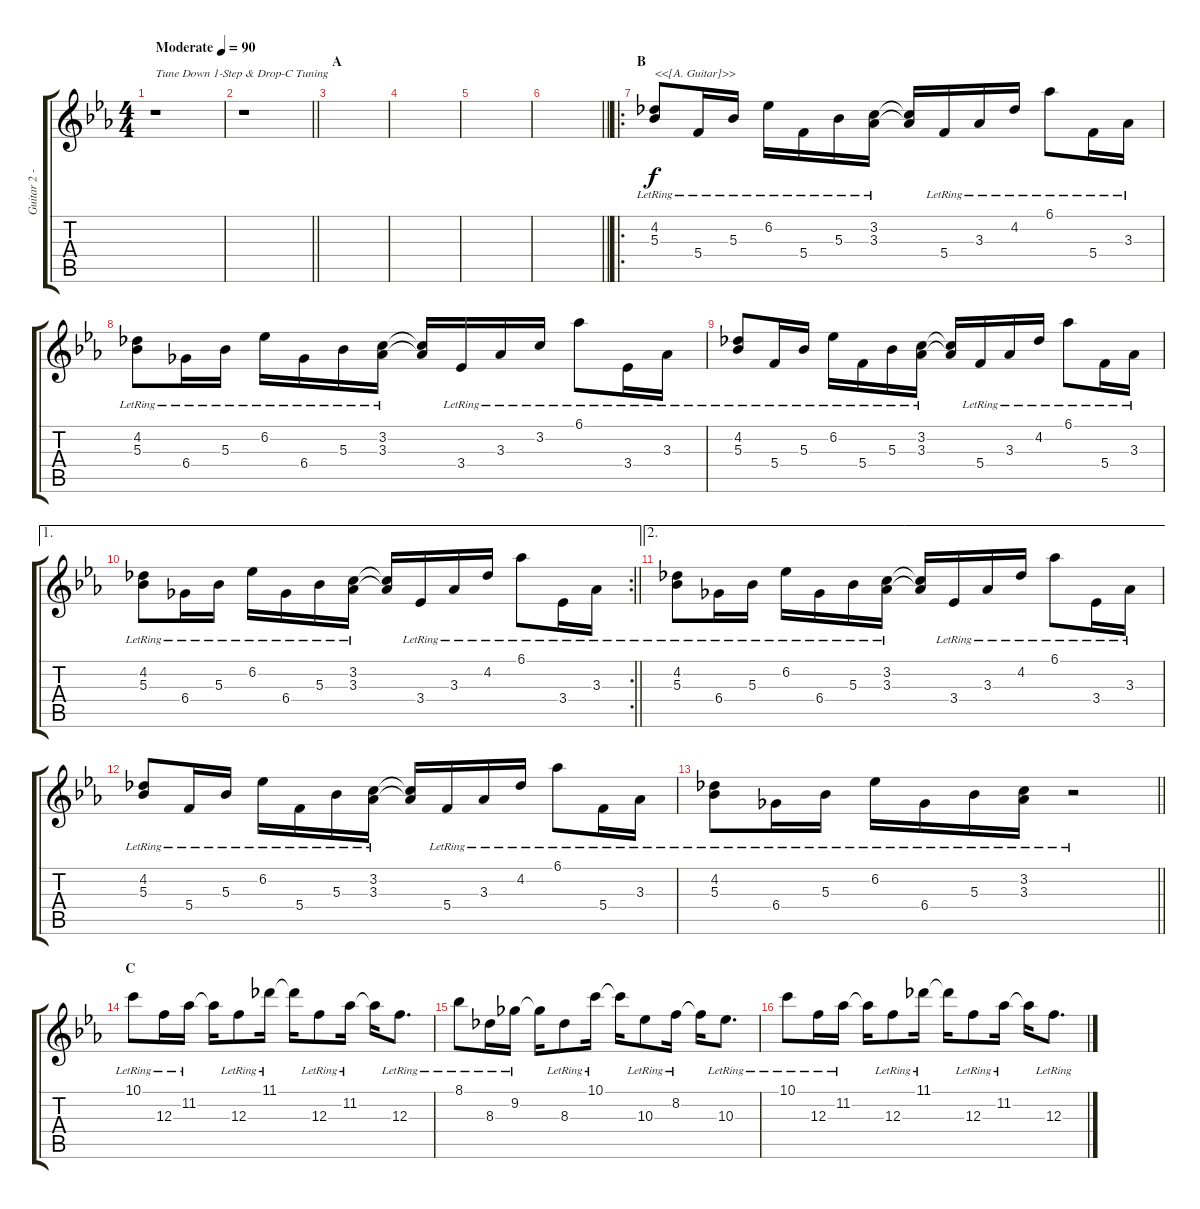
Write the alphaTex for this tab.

\track ("Guitar 2 - Uruha" "Guitar 2 -") {instrument acousticguitarsteel}
\staff {score tabs}
\tuning (D4 A3 F3 C3 G2 C2) {hide}
\ts (4 4)
\tempo (90 "Moderate")
\clef g2
\ks eb
r.1{txt "Tune Down 1-Step & Drop-C Tuning" dy f instrument acousticguitarsteel} |
\barLineRight lightlight
r.1 |
\section ("" "A")
|
|
|
\barLineRight lightlight
|
\ro
\section ("" "B")
(4.2{lr} 5.3{lr}).8{txt "<<[A. Guitar]>>"} 5.4{lr}.16 5.3{lr}.16 6.2{lr}.16 5.4{lr}.16 5.3{lr}.16 (3.2{lr} 3.3{lr}).16 (3.2{t} 3.3{t}).16 5.4{lr}.16 3.3{lr}.16 4.2{lr}.16 6.1{lr}.8 5.4{lr}.16 3.3{lr}.16 |
(4.2{lr} 5.3{lr}).8 6.4{lr}.16 5.3{lr}.16 6.2{lr}.16 6.4{lr}.16 5.3{lr}.16 (3.2{lr} 3.3{lr}).16 (3.2{t} 3.3{t}).16 3.4{lr}.16 3.3{lr}.16 3.2{lr}.16 6.1{lr}.8 3.4{lr}.16 3.3{lr}.16 |
(4.2{lr} 5.3{lr}).8 5.4{lr}.16 5.3{lr}.16 6.2{lr}.16 5.4{lr}.16 5.3{lr}.16 (3.2{lr} 3.3{lr}).16 (3.2{t} 3.3{t}).16 5.4{lr}.16 3.3{lr}.16 4.2{lr}.16 6.1{lr}.8 5.4{lr}.16 3.3{lr}.16 |
\ae 1
\rc 2
\barLineRight lightlight
(4.2{lr} 5.3{lr}).8 6.4{lr}.16 5.3{lr}.16 6.2{lr}.16 6.4{lr}.16 5.3{lr}.16 (3.2{lr} 3.3{lr}).16 (3.2{t} 3.3{t}).16 3.4{lr}.16 3.3{lr}.16 4.2{lr}.16 6.1{lr}.8 3.4{lr}.16 3.3{lr}.16 |
\ae 2
\section ("" "")
(4.2{lr} 5.3{lr}).8 6.4{lr}.16 5.3{lr}.16 6.2{lr}.16 6.4{lr}.16 5.3{lr}.16 (3.2{lr} 3.3{lr}).16 (3.2{t} 3.3{t}).16 3.4{lr}.16 3.3{lr}.16 4.2{lr}.16 6.1{lr}.8 3.4{lr}.16 3.3{lr}.16 |
(4.2{lr} 5.3{lr}).8 5.4{lr}.16 5.3{lr}.16 6.2{lr}.16 5.4{lr}.16 5.3{lr}.16 (3.2{lr} 3.3{lr}).16 (3.2{t} 3.3{t}).16 5.4{lr}.16 3.3{lr}.16 4.2{lr}.16 6.1{lr}.8 5.4{lr}.16 3.3{lr}.16 |
\barLineRight lightlight
(4.2{lr} 5.3{lr}).8 6.4{lr}.16 5.3{lr}.16 6.2{lr}.16 6.4{lr}.16 5.3{lr}.16 (3.2{lr} 3.3{lr}).16 r.2 |
\section ("" "C")
10.1{lr}.8 12.3{lr}.16 11.2{lr}.16 11.2{t}.16 12.3{lr}.8 11.1{lr}.16 11.1{t}.16 12.3{lr}.8 11.2{lr}.16 11.2{t}.16 12.3{lr}.8{d} |
8.1{lr}.8 8.3{lr}.16 9.2{lr}.16 9.2{t}.16 8.3{lr}.8 10.1{lr}.16 10.1{t}.16 10.3{lr}.8 8.2{lr}.16 8.2{t}.16 10.3{lr}.8{d} |
10.1{lr}.8 12.3{lr}.16 11.2{lr}.16 11.2{t}.16 12.3{lr}.8 11.1{lr}.16 11.1{t}.16 12.3{lr}.8 11.2{lr}.16 11.2{t}.16 12.3{lr}.8{d}
